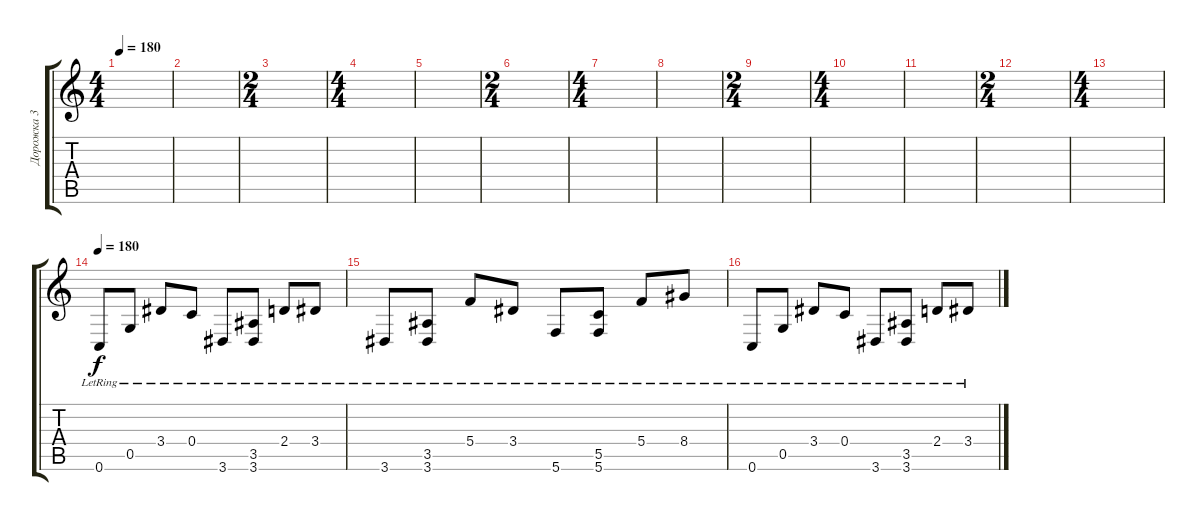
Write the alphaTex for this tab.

\track ("Дорожка 3" "Дорожка 3") {instrument acousticguitarsteel}
\staff {score tabs}
\tuning (D4 A3 F3 C3 G2 C2) {hide}
\ts (4 4)
\tempo 180
\clef g2
\ks c
|
|
\ts (2 4)
|
\ts (4 4)
|
|
\ts (2 4)
|
\ts (4 4)
|
|
\ts (2 4)
|
\ts (4 4)
|
|
\ts (2 4)
|
\ts (4 4)
|
\tempo 180
0.6{lr}.8 0.5{lr}.8 3.4{lr}.8 0.4{lr}.8 3.6{lr}.8 (3.5{lr} 3.6{lr}).8 2.4{lr}.8 3.4{lr}.8 |
3.6{lr}.8 (3.5{lr} 3.6{lr}).8 5.4{lr}.8 3.4{lr}.8 5.6{lr}.8 (5.5{lr} 5.6).8 5.4{lr}.8 8.4{lr}.8 |
0.6{lr}.8 0.5{lr}.8 3.4{lr}.8 0.4{lr}.8 3.6{lr}.8 (3.5{lr} 3.6{lr}).8 2.4{lr}.8 3.4{lr}.8
